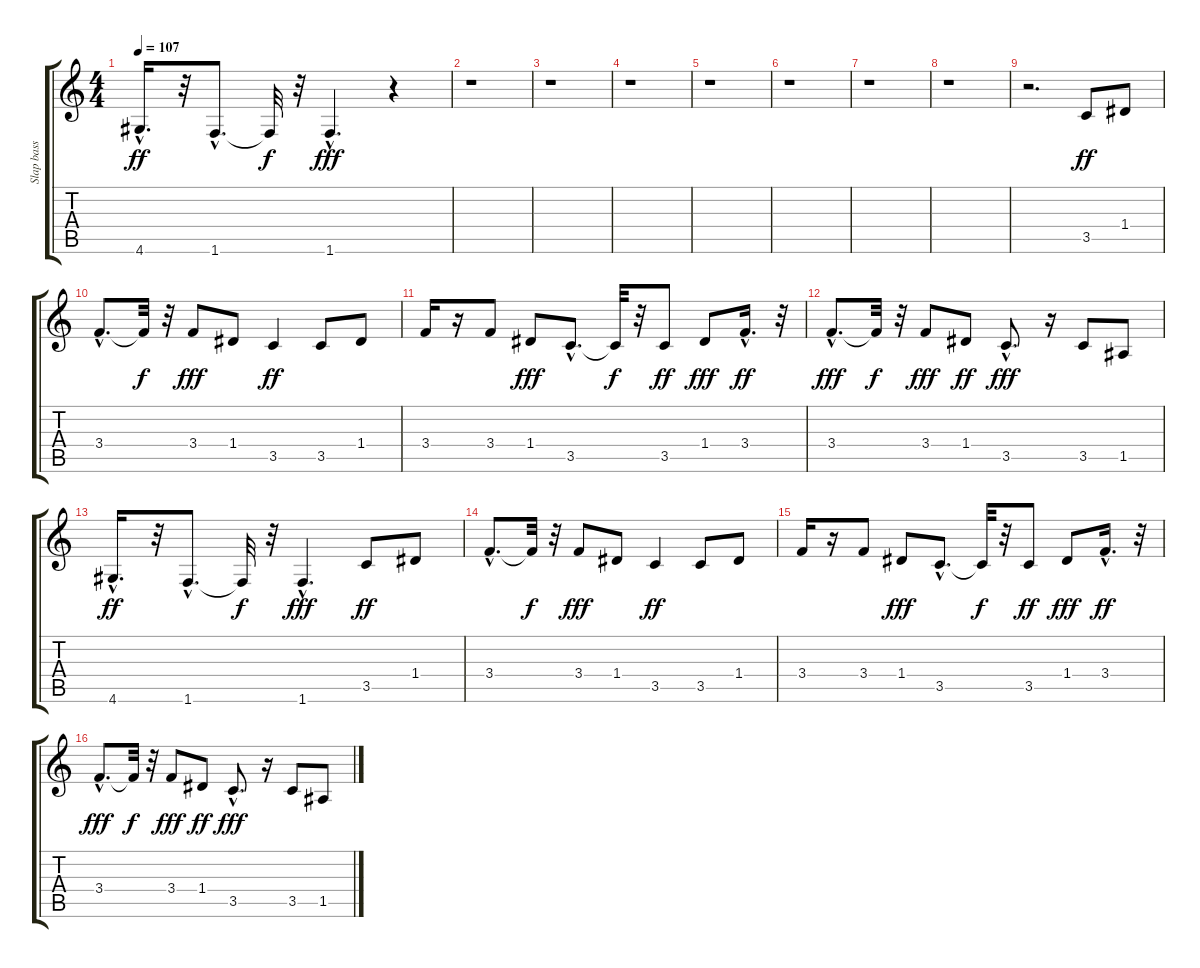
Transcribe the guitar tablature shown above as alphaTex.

\track ("Slap bass" "Slap bass") {instrument slapbass2}
\staff {score tabs}
\tuning (E4 B3 G3 D3 A2 E2) {hide}
\ts (4 4)
\tempo 107
\clef g2
\ks c
4.6{hac}.16{d dy ff} r.32 1.6{hac}.8{d} 1.6{t}.32{dy f} r.32 1.6{hac}.4{d dy fff} r.4 |
r.1 |
r.1 |
r.1 |
r.1 |
r.1 |
r.1 |
r.1 |
r.2{d} 3.5.8{dy ff} 1.4.8 |
3.4{hac}.8{d} 3.4{t}.32{dy f} r.32 3.4.8{dy fff} 1.4.8 3.5.4{dy ff} 3.5.8 1.4.8 |
3.4.16 r.16 3.4.8 1.4.8{dy fff} 3.5{hac}.8{d} 3.5{t}.32{dy f} r.32 3.5.8{dy ff} 1.4.8{dy fff} 3.4{hac}.16{d dy ff} r.32 |
3.4{hac}.8{d dy fff} 3.4{t}.32{dy f} r.32 3.4.8{dy fff} 1.4.8{dy ff} 3.5{hac}.8{d dy fff} r.16 3.5.8 1.5.8 |
4.6{hac}.16{d dy ff} r.32 1.6{hac}.8{d} 1.6{t}.32{dy f} r.32 1.6{hac}.4{d dy fff} 3.5.8{dy ff} 1.4.8 |
3.4{hac}.8{d} 3.4{t}.32{dy f} r.32 3.4.8{dy fff} 1.4.8 3.5.4{dy ff} 3.5.8 1.4.8 |
3.4.16 r.16 3.4.8 1.4.8{dy fff} 3.5{hac}.8{d} 3.5{t}.32{dy f} r.32 3.5.8{dy ff} 1.4.8{dy fff} 3.4{hac}.16{d dy ff} r.32 |
3.4{hac}.8{d dy fff} 3.4{t}.32{dy f} r.32 3.4.8{dy fff} 1.4.8{dy ff} 3.5{hac}.8{d dy fff} r.16 3.5.8 1.5.8
